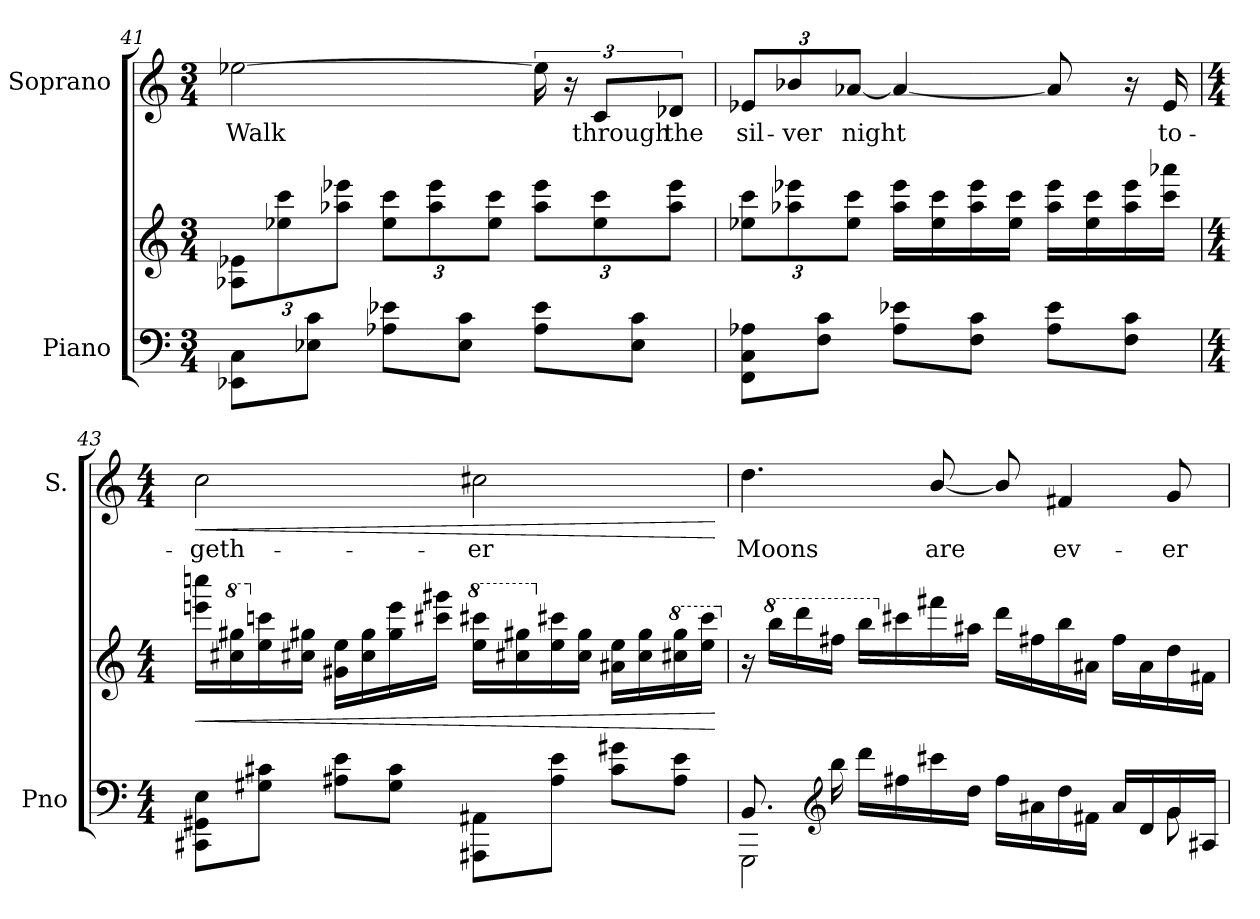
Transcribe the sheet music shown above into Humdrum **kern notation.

**kern	**kern	**dynam	**kern	**text	**dynam
*part2	*part2	*part2	*part1	*part1	*part1
*staff3	*staff2	*staff2/3	*staff1	*staff1	*staff1
*I"Piano	*	*	*I"Soprano	*	*
*I'Pno	*	*	*I'S.	*	*
!!LO:LB:g=z
*clefF4	*clefG2	*	*clefG2	*	*
*k[]	*k[]	*	*k[]	*	*
*C:	*C:	*	*C:	*	*
*M3/4	*M3/4	*	*M3/4	*	*
*	*Xbrackettup	*	*	*	*
=41	=41	=41	=41	=41	=41
!	!	!	!	!LO:LY:b	!
8C\ 8EE-X\L	12e-X\ 12A-X\L	.	[>2ee-X\	Walk	.
.	12ccc\ 12ee-X\	.	.	.	.
8c\ 8E-X\J	.	.	.	.	.
.	12eee-X\ 12aa-X\J	.	.	.	.
8e-X\ 8A-X\L	12ccc\ 12ee-\L	.	.	.	.
.	12eee-\ 12aa-\	.	.	.	.
8c\ 8E-\J	.	.	.	.	.
.	12ccc\ 12ee-\J	.	.	.	.
8e-\ 8A-\L	12eee-\ 12aa-\L	.	24ee-\]	.	.
.	.	.	24r	.	.
!	!	!	!	!LO:LY:b	!
.	12ccc\ 12ee-\	.	12c/L	through	.
8c\ 8E-\J	.	.	.	.	.
!	!	!	!	!LO:LY:b	!
.	12eee-\ 12aa-\J	.	12d-X/J	the	.
=42	=42	=42	=42	=42	=42
!	!	!	!	!LO:LY:b	!
8A-X\ 8C\ 8FF\L	12ccc\ 12ee-X\L	.	12e-X/L	sil-	.
!	!	!	!	!LO:LY:b	!
.	12eee-X\ 12aa-X\	.	12b-X/	-ver	.
8c\ 8F\J	.	.	.	.	.
!	!	!	!	!LO:LY:b	!
.	12ccc\ 12ee-\J	.	[12a-X/J	night	.
8e-X\ 8A-\L	16eee-\ 16aa-\LL	.	4a-/_<	.	.
.	16ccc\ 16ee-\	.	.	.	.
8c\ 8F\J	16eee-\ 16aa-\	.	.	.	.
.	16ccc\ 16ee-\JJ	.	.	.	.
8e-\ 8A-\L	16eee-\ 16aa-\LL	.	8a-/]	.	.
.	16ccc\ 16ee-\	.	.	.	.
8c\ 8F\J	16eee-\ 16aa-\	.	16r	.	.
!	!	!	!	!LO:LY:b	!
.	16aaa-X\ 16ccc\JJ	.	16e-/	to-	.
!!LO:PB:g=z
=43	=43	=43	=43	=43	=43
*M4/4	*M4/4	*	*M4/4	*	*
!	!	!LO:HP:b	!	!	!
!	!	!	!	!LO:LY:b	!LO:HP:b
8E\ 8GG#X\ 8CC#X\L	16ccccn\ 16eeen\LL	<	2cc\	-geth-	<
*	*8va	*	*	*	*
.	16ggg#X\ 16ccc#X\	.	.	.	.
*	*X8va	*	*	*	*
8c#X\ 8G#X\J	16cccn\ 16ee\	.	.	.	.
.	16gg#X\ 16cc#X\JJ	.	.	.	.
8e\ 8A#X\L	16ee\ 16g#X\LL	.	.	.	.
.	16gg#\ 16cc#\	.	.	.	.
8c#\ 8G#\J	16eee\ 16gg#\	.	.	.	.
.	16ggg#X\ 16ccc#X\JJ	.	.	.	.
*	*8va	*	*	*	*
!	!	!	!	!LO:LY:b	!
8AA#X\ 8AAA#X\L	16cccc#X\ 16eee\LL	.	2cc#X\	-er	.
.	16ggg#X\ 16ccc#X\	.	.	.	.
*	*X8va	*	*	*	*
8e\ 8A#\J	16ccc#X\ 16ee\	.	.	.	.
.	16gg#\ 16cc#\JJ	.	.	.	.
8g#X\ 8c#\L	16ee\ 16a#X\LL	.	.	.	.
.	16gg#\ 16cc#\	.	.	.	.
*	*8va	*	*	*	*
8e\ 8A#\J	16ggg#\ 16ccc#X\	.	.	.	.
.	16cccc#\ 16eee\JJ	.	.	.	.
.	.	[	.	.	[
!!LO:LB:g=z
=44	=44	=44	=44	=44	=44
*^	*	*	*	*	*
*	*	*X8va	*	*	*	*
!	!	!	!	!	!LO:LY:b	!LO:DY:a
!	!	!	!	!	!	!LO:DY:n=1:a
8.BB/	2GGG\	16r	.	4.dd\	Moons	other-dynamics p
*	*	*8va	*	*	*	*
.	.	16bbb\LL	.	.	.	.
.	.	16dddd\	.	.	.	.
*clefG2	*	*	*	*	*	*
16bb\	.	16fff#X\JJ	.	.	.	.
16ddd\LL	.	16bbb\LL	.	.	.	.
*	*	*X8va	*	*	*	*
16ff#X\	.	16ccc#X\	.	.	.	.
!	!	!	!	!	!LO:LY:b	!
16ccc#X\	.	16fff#X\	.	[<8b/	are	.
16dd\JJ	.	16aa#X\JJ	.	.	.	.
16ff#\LL	4.ryy	16ddd\LL	.	8b/]	.	.
16a#X\	.	16ff#X\	.	.	.	.
!	!	!	!	!	!LO:LY:b	!
16dd\	.	16bb\	.	4f#X/	ev-	.
16f#X\JJ	.	16a#X\JJ	.	.	.	.
16a#/LL	.	16ff#\LL	.	.	.	.
16d/	.	16a#\	.	.	.	.
!	!	!	!	!	!LO:LY:b	!
16g/	8g\	16dd\	.	8g/	-er	.
16A#X/JJ	.	16f#X\JJ	.	.	.	.
*v	*v	*	*	*	*	*
=	=	=	=	=	=
*-	*-	*-	*-	*-	*-
